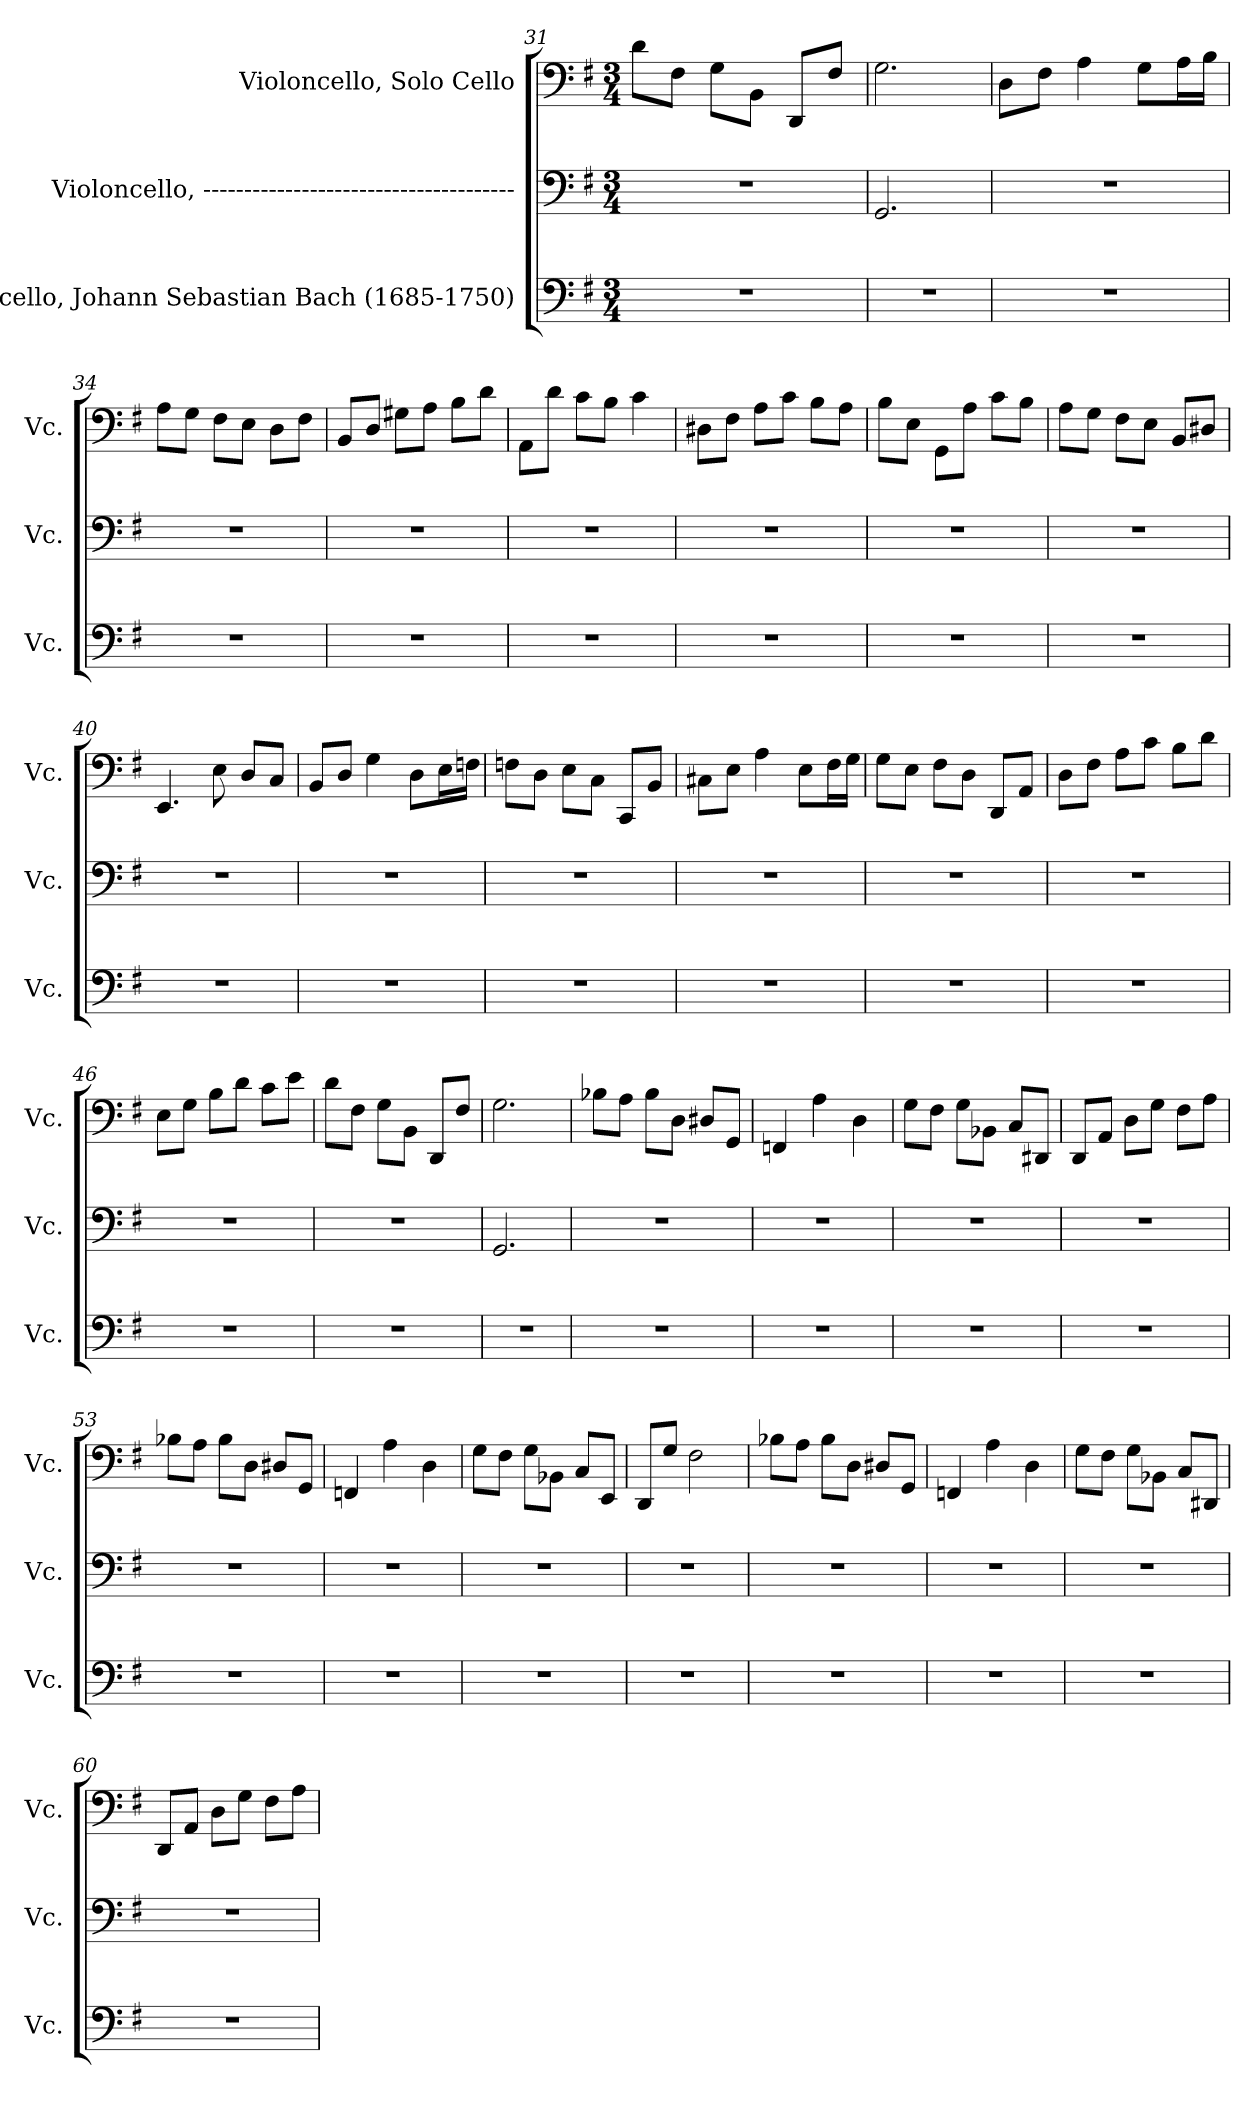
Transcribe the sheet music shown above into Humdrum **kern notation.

**kern	**kern	**kern
*part3	*part2	*part1
*staff3	*staff2	*staff1
*I"Violoncello, Johann Sebastian Bach  (1685-1750)	*I"Violoncello, --------------------------------------	*I"Violoncello, Solo Cello
*I'Vc.	*I'Vc.	*I'Vc.
*clefF4	*clefF4	*clefF4
*k[f#]	*k[f#]	*k[f#]
*M3/4	*M3/4	*M3/4
=31	=31	=31
2.r	2.r	8d\L
.	.	8F#\J
.	.	8G\L
.	.	8BB\J
.	.	8DD/L
.	.	8F#/J
=32	=32	=32
2.r	2.GG/	2.G\
=33	=33	=33
2.r	2.r	8D\L
.	.	8F#\J
.	.	4A\
.	.	8G\L
.	.	16A\L
.	.	16B\JJ
=34	=34	=34
2.r	2.r	8A\L
.	.	8G\J
.	.	8F#\L
.	.	8E\J
.	.	8D\L
.	.	8F#\J
=35	=35	=35
2.r	2.r	8BB/L
.	.	8D/J
.	.	8G#X\L
.	.	8A\J
.	.	8B\L
.	.	8d\J
=36	=36	=36
2.r	2.r	8AA\L
.	.	8d\J
.	.	8c\L
.	.	8B\J
.	.	4c\
!!LO:LB:g=z
=37	=37	=37
2.r	2.r	8D#X\L
.	.	8F#\J
.	.	8A\L
.	.	8c\J
.	.	8B\L
.	.	8A\J
=38	=38	=38
2.r	2.r	8B\L
.	.	8E\J
.	.	8GG\L
.	.	8A\J
.	.	8c\L
.	.	8B\J
=39	=39	=39
2.r	2.r	8A\L
.	.	8G\J
.	.	8F#\L
.	.	8E\J
.	.	8BB/L
.	.	8D#X/J
=40	=40	=40
2.r	2.r	4.EE/
.	.	8E\
.	.	8D/L
.	.	8C/J
=41	=41	=41
2.r	2.r	8BB/L
.	.	8D/J
.	.	4G\
.	.	8D\L
.	.	16E\L
.	.	16Fn\JJ
=42	=42	=42
2.r	2.r	8Fn\L
.	.	8D\J
.	.	8E\L
.	.	8C\J
.	.	8CC/L
.	.	8BB/J
!!LO:LB:g=z
=43	=43	=43
2.r	2.r	8C#X\L
.	.	8E\J
.	.	4A\
.	.	8E\L
.	.	16F#\L
.	.	16G\JJ
=44	=44	=44
2.r	2.r	8G\L
.	.	8E\J
.	.	8F#\L
.	.	8D\J
.	.	8DD/L
.	.	8AA/J
=45	=45	=45
2.r	2.r	8D\L
.	.	8F#\J
.	.	8A\L
.	.	8c\J
.	.	8B\L
.	.	8d\J
=46	=46	=46
2.r	2.r	8E\L
.	.	8G\J
.	.	8B\L
.	.	8d\J
.	.	8c\L
.	.	8e\J
=47	=47	=47
2.r	2.r	8d\L
.	.	8F#\J
.	.	8G\L
.	.	8BB\J
.	.	8DD/L
.	.	8F#/J
=48	=48	=48
2.r	2.GG/	2.G\
!!LO:PB:g=z
=49	=49	=49
*	*	*MM130
2.r	2.r	8B-X\L
.	.	8A\J
.	.	8B-\L
.	.	8D\J
.	.	8D#X/L
.	.	8GG/J
=50	=50	=50
2.r	2.r	4FFn/
.	.	4A\
.	.	4D\
=51	=51	=51
2.r	2.r	8G\L
.	.	8F#\J
.	.	8G\L
.	.	8BB-X\J
.	.	8C/L
.	.	8DD#X/J
=52	=52	=52
2.r	2.r	8DD/L
.	.	8AA/J
.	.	8D\L
.	.	8G\J
.	.	8F#\L
.	.	8A\J
=53	=53	=53
2.r	2.r	8B-X\L
.	.	8A\J
.	.	8B-\L
.	.	8D\J
.	.	8D#X/L
.	.	8GG/J
=54	=54	=54
2.r	2.r	4FFn/
.	.	4A\
.	.	4D\
!!LO:LB:g=z
=55	=55	=55
2.r	2.r	8G\L
.	.	8F#\J
.	.	8G\L
.	.	8BB-X\J
.	.	8C/L
.	.	8EE/J
=56	=56	=56
2.r	2.r	8DD/L
.	.	8G/J
.	.	2F#\
=57	=57	=57
2.r	2.r	8B-X\L
.	.	8A\J
.	.	8B-\L
.	.	8D\J
.	.	8D#X/L
.	.	8GG/J
=58	=58	=58
2.r	2.r	4FFn/
.	.	4A\
.	.	4D\
=59	=59	=59
2.r	2.r	8G\L
.	.	8F#\J
.	.	8G\L
.	.	8BB-X\J
.	.	8C/L
.	.	8DD#X/J
=60	=60	=60
2.r	2.r	8DD/L
.	.	8AA/J
.	.	8D\L
.	.	8G\J
.	.	8F#\L
.	.	8A\J
=	=	=
*-	*-	*-
